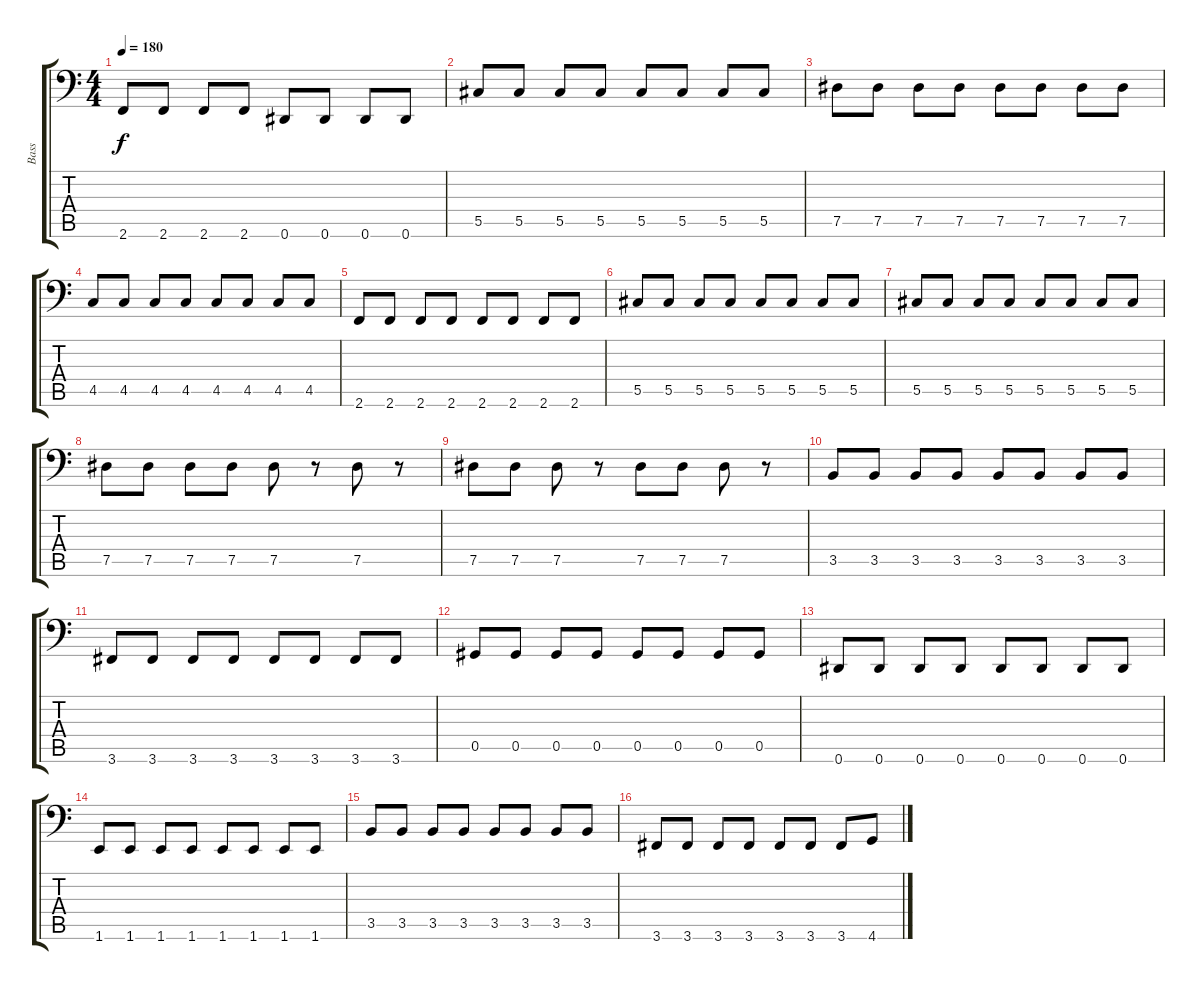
\track ("Bass" "Bass") {instrument electricbassfinger}
\staff {score tabs}
\tuning (Eb3 Bb2 Gb2 Db2 Ab1 Eb1) {hide}
\ts (4 4)
\tempo 180
\clef f4
\ks c
2.6.8{dy f} 2.6.8 2.6.8 2.6.8 0.6.8 0.6.8 0.6.8 0.6.8 |
5.5.8 5.5.8 5.5.8 5.5.8 5.5.8 5.5.8 5.5.8 5.5.8 |
7.5.8 7.5.8 7.5.8 7.5.8 7.5.8 7.5.8 7.5.8 7.5.8 |
4.5.8 4.5.8 4.5.8 4.5.8 4.5.8 4.5.8 4.5.8 4.5.8 |
2.6.8 2.6.8 2.6.8 2.6.8 2.6.8 2.6.8 2.6.8 2.6.8 |
5.5.8 5.5.8 5.5.8 5.5.8 5.5.8 5.5.8 5.5.8 5.5.8 |
5.5.8 5.5.8 5.5.8 5.5.8 5.5.8 5.5.8 5.5.8 5.5.8 |
7.5.8 7.5.8 7.5.8 7.5.8 7.5.8 r.8 7.5.8 r.8 |
7.5.8 7.5.8 7.5.8 r.8 7.5.8 7.5.8 7.5.8 r.8 |
3.5.8 3.5.8 3.5.8 3.5.8 3.5.8 3.5.8 3.5.8 3.5.8 |
3.6.8 3.6.8 3.6.8 3.6.8 3.6.8 3.6.8 3.6.8 3.6.8 |
0.5.8 0.5.8 0.5.8 0.5.8 0.5.8 0.5.8 0.5.8 0.5.8 |
0.6.8 0.6.8 0.6.8 0.6.8 0.6.8 0.6.8 0.6.8 0.6.8 |
1.6.8 1.6.8 1.6.8 1.6.8 1.6.8 1.6.8 1.6.8 1.6.8 |
3.5.8 3.5.8 3.5.8 3.5.8 3.5.8 3.5.8 3.5.8 3.5.8 |
3.6.8 3.6.8 3.6.8 3.6.8 3.6.8 3.6.8 3.6.8 4.6.8
